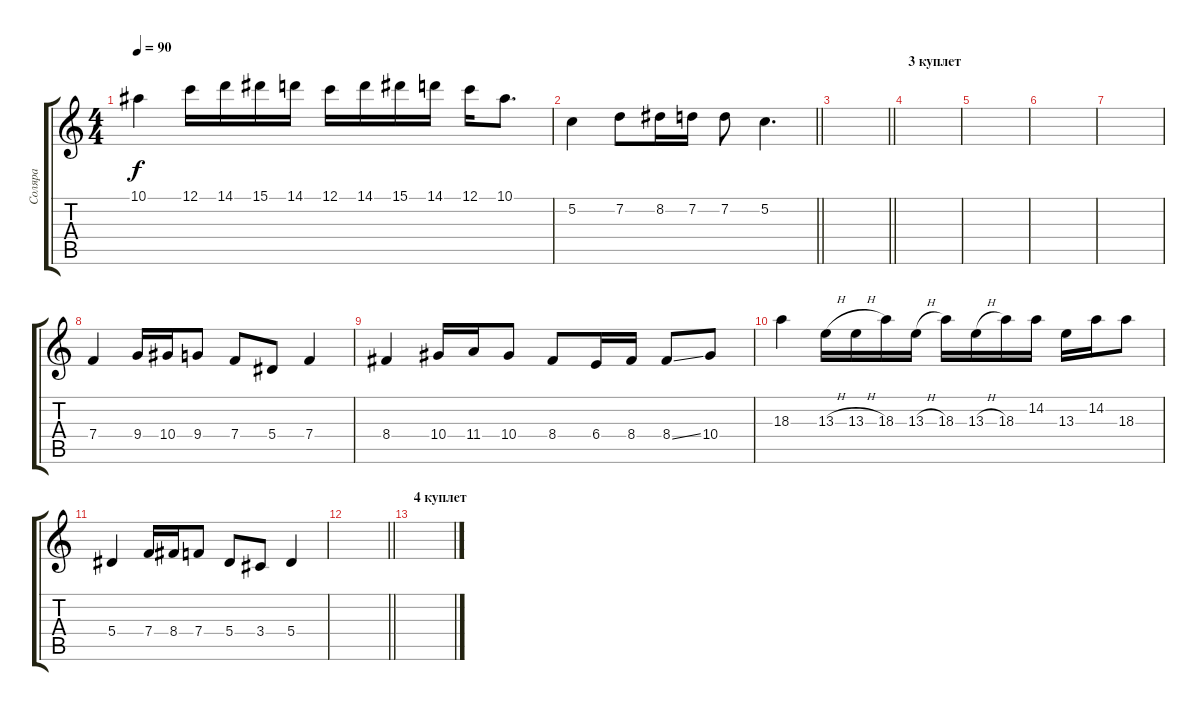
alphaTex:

\track ("Соляра" "Соляра") {instrument overdrivenguitar}
\staff {score tabs}
\tuning (C4 G3 Eb3 Bb2 F2 C2) {hide}
\ts (4 4)
\tempo 90
\clef g2
\ks c
10.1.4{dy f} 12.1.16 14.1.16 15.1.16 14.1.16 12.1.16 14.1.16 15.1.16 14.1.16 12.1.16 10.1.8{d} |
\barLineRight lightlight
5.2.4 7.2.8 8.2.16 7.2.16 7.2.8 5.2.4{d} |
\barLineRight lightlight
|
\section ("" "3 куплет")
|
|
|
|
7.4.4 9.4.16 10.4.16 9.4.8 7.4.8 5.4.8 7.4.4 |
8.4.4 10.4.16 11.4.16 10.4.8 8.4.8 6.4.16 8.4.16 8.4{ss}.8 10.4.8 |
18.3.4 13.3{h}.16 13.3{h}.16 18.3.16 13.3{h}.16 18.3.16 13.3{h}.16 18.3.16 14.2.16 13.3.16 14.2.16 18.3.8 |
5.4.4 7.4.16 8.4.16 7.4.8 5.4.8 3.4.8 5.4.4 |
\barLineRight lightlight
|
\section ("" "4 куплет")
